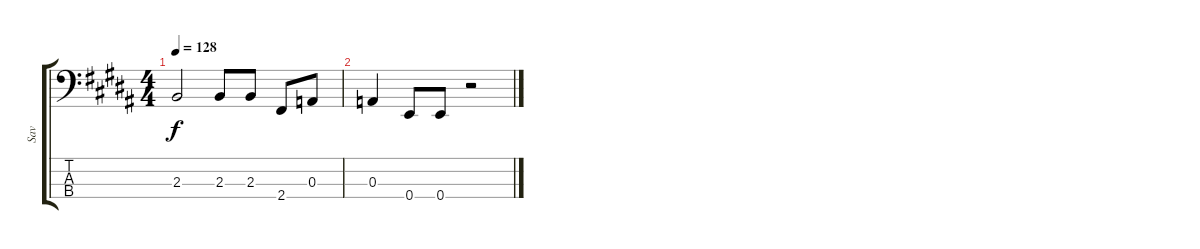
\track ("Sav" "Sav") {instrument electricbasspick}
\staff {score tabs}
\tuning (G2 D2 A1 E1) {hide}
\ts (4 4)
\tempo 128
\clef f4
\ks b
2.3{t}.2{dy f} 2.3.8 2.3.8 2.4.8 0.3.8 |
0.3.4 0.4.8 0.4.8 r.2
